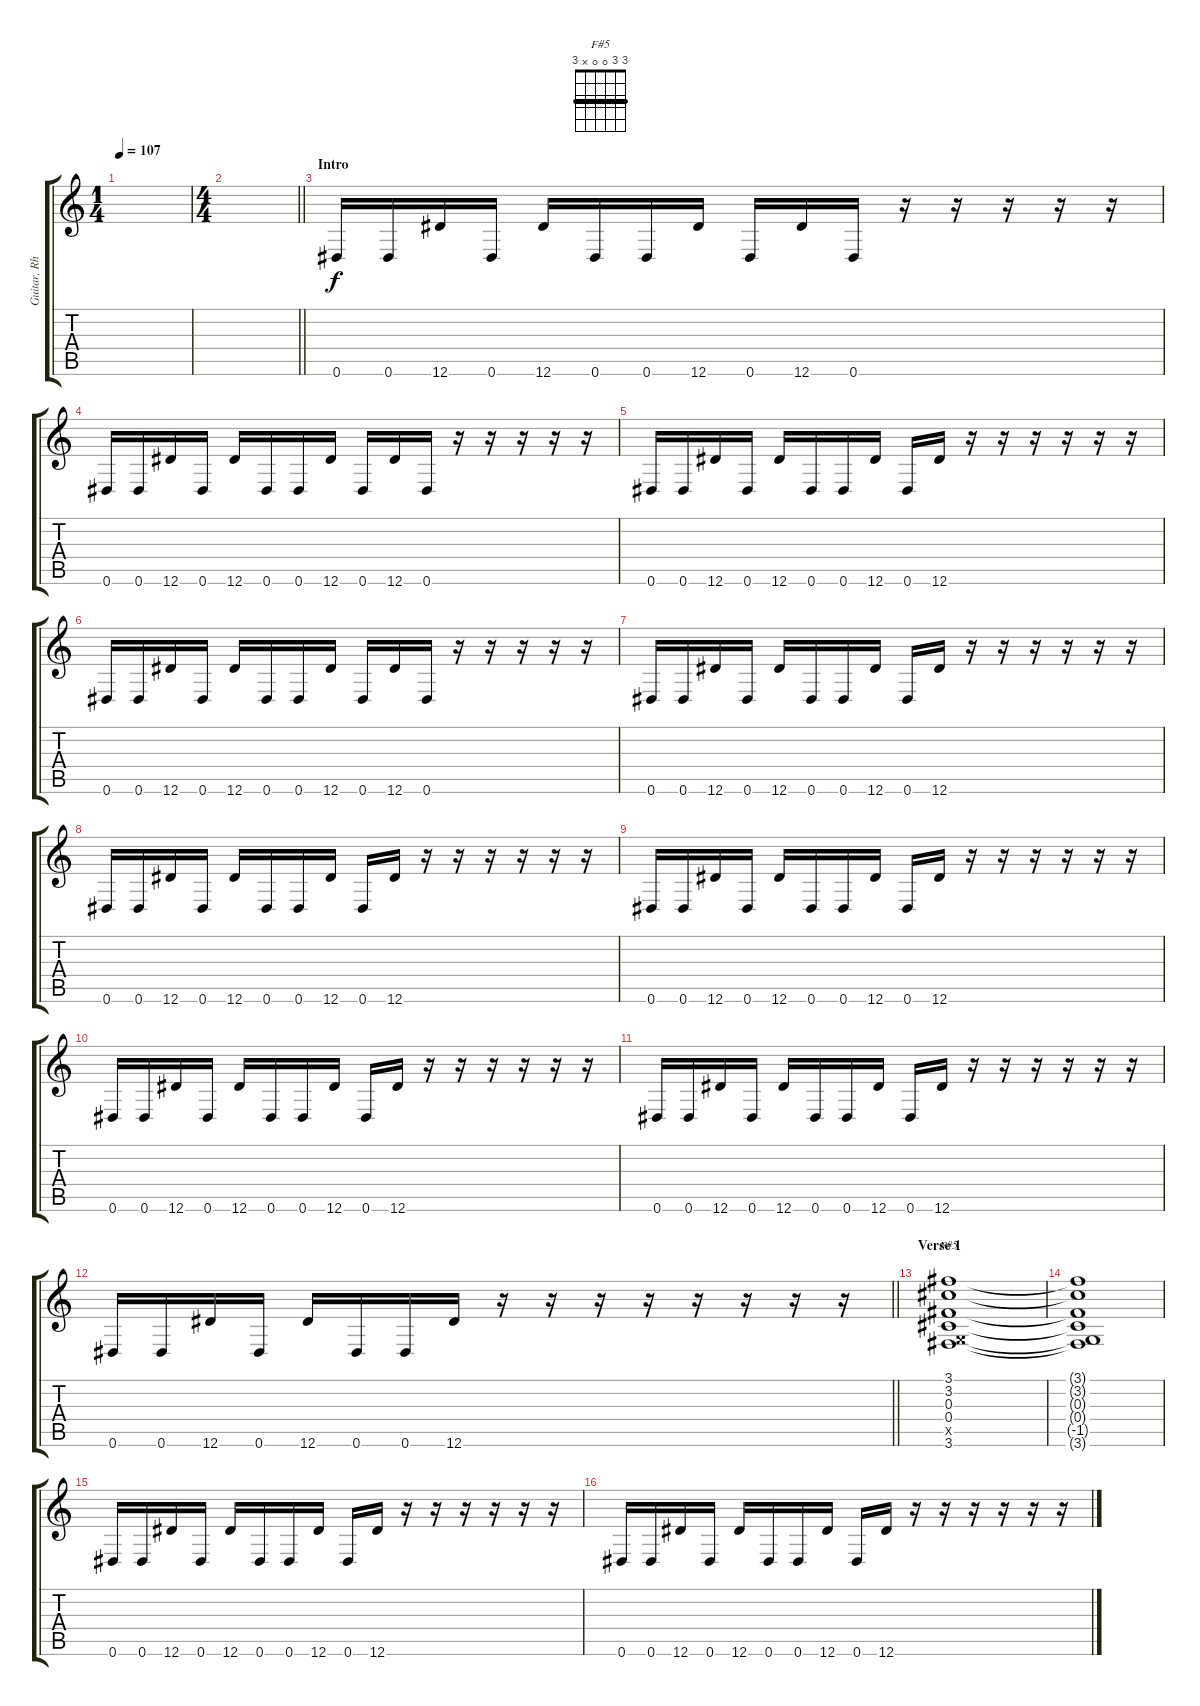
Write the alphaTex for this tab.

\track ("Guitar, Rhythm" "Guitar, Rh") {instrument distortionguitar}
\staff {score tabs}
\tuning (Eb4 Bb3 Gb3 Db3 Ab2 Eb2) {hide}
\chord ("F#5" 3 3 0 0 x 3) {barre 3}
\ts (1 4)
\tempo 107
\clef g2
\ks c
|
\ts (4 4)
\barLineRight lightlight
|
\section ("" "Intro")
0.6.16 0.6.16 12.6.16 0.6.16 12.6.16 0.6.16 0.6.16 12.6.16 0.6.16 12.6.16 0.6.16 r.16 r.16 r.16 r.16 r.16 |
0.6.16 0.6.16 12.6.16 0.6.16 12.6.16 0.6.16 0.6.16 12.6.16 0.6.16 12.6.16 0.6.16 r.16 r.16 r.16 r.16 r.16 |
0.6.16 0.6.16 12.6.16 0.6.16 12.6.16 0.6.16 0.6.16 12.6.16 0.6.16 12.6.16 r.16 r.16 r.16 r.16 r.16 r.16 |
0.6.16 0.6.16 12.6.16 0.6.16 12.6.16 0.6.16 0.6.16 12.6.16 0.6.16 12.6.16 0.6.16 r.16 r.16 r.16 r.16 r.16 |
0.6.16 0.6.16 12.6.16 0.6.16 12.6.16 0.6.16 0.6.16 12.6.16 0.6.16 12.6.16 r.16 r.16 r.16 r.16 r.16 r.16 |
0.6.16 0.6.16 12.6.16 0.6.16 12.6.16 0.6.16 0.6.16 12.6.16 0.6.16 12.6.16 r.16 r.16 r.16 r.16 r.16 r.16 |
0.6.16 0.6.16 12.6.16 0.6.16 12.6.16 0.6.16 0.6.16 12.6.16 0.6.16 12.6.16 r.16 r.16 r.16 r.16 r.16 r.16 |
0.6.16 0.6.16 12.6.16 0.6.16 12.6.16 0.6.16 0.6.16 12.6.16 0.6.16 12.6.16 r.16 r.16 r.16 r.16 r.16 r.16 |
0.6.16 0.6.16 12.6.16 0.6.16 12.6.16 0.6.16 0.6.16 12.6.16 0.6.16 12.6.16 r.16 r.16 r.16 r.16 r.16 r.16 |
\barLineRight lightlight
0.6.16 0.6.16 12.6.16 0.6.16 12.6.16 0.6.16 0.6.16 12.6.16 r.16 r.16 r.16 r.16 r.16 r.16 r.16 r.16 |
\section ("" "Verse 1")
(3.1 3.2 0.3 0.4 -1.5{x} 3.6).1{ch "F#5"} |
(3.1{t} 3.2{t} 0.3{t} 0.4{t} -1.5{t} 3.6{t}).1 |
0.6.16 0.6.16 12.6.16 0.6.16 12.6.16 0.6.16 0.6.16 12.6.16 0.6.16 12.6.16 r.16 r.16 r.16 r.16 r.16 r.16 |
0.6.16 0.6.16 12.6.16 0.6.16 12.6.16 0.6.16 0.6.16 12.6.16 0.6.16 12.6.16 r.16 r.16 r.16 r.16 r.16 r.16
